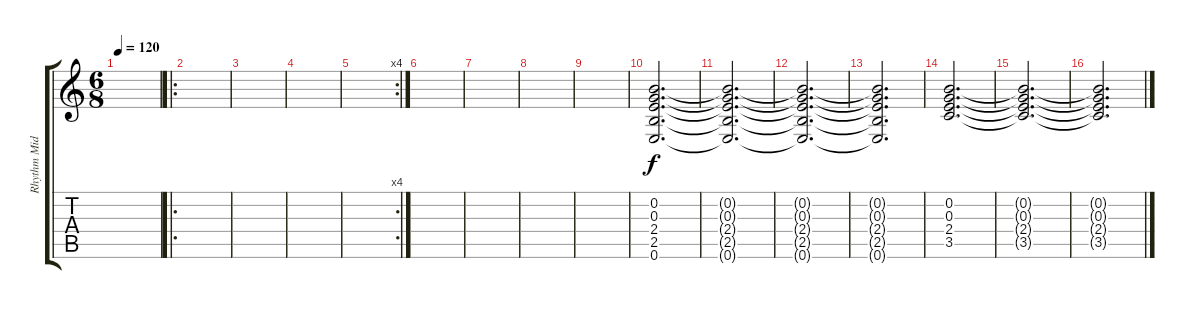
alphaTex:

\track ("Rhythm Middle (Press F5 for info on this" "Rhythm Mid") {instrument distortionguitar}
\staff {score tabs}
\tuning (E4 B3 G3 D3 A2 E2) {hide}
\ts (6 8)
\tempo 120
\clef g2
\ks c
|
\ro
|
|
|
\rc 4
|
|
|
|
|
(0.2 0.3 2.4 2.5 0.6).2{d} |
(0.2{t} 0.3{t} 2.4{t} 2.5{t} 0.6{t}).2{d} |
(0.2{t} 0.3{t} 2.4{t} 2.5{t} 0.6{t}).2{d} |
(0.2{t} 0.3{t} 2.4{t} 2.5{t} 0.6{t}).2{d} |
(0.2 0.3 2.4 3.5).2{d} |
(0.2{t} 0.3{t} 2.4{t} 3.5{t}).2{d} |
(0.2{t} 0.3{t} 2.4{t} 3.5{t}).2{d}
